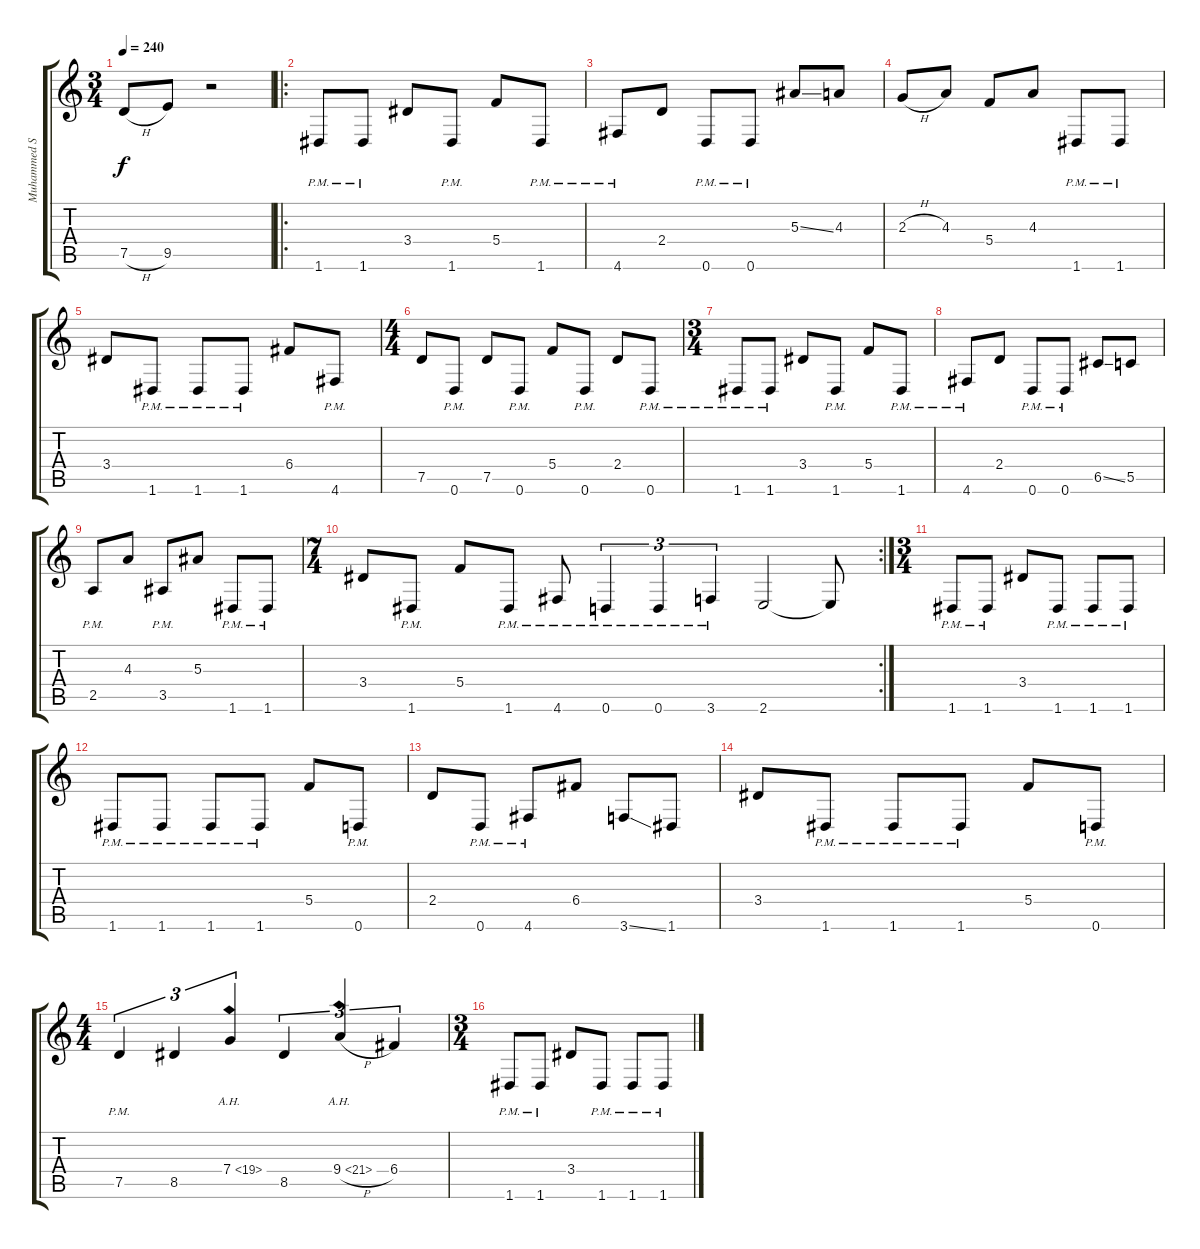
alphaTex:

\track ("Muhammed Suicmez" "Muhammed S") {instrument distortionguitar}
\staff {score tabs}
\tuning (D4 A3 F3 C3 G2 D2) {hide}
\ts (3 4)
\tempo 240
\clef g2
\ks c
7.5{h}.8{dy f} 9.5.8 r.2 |
\ro
1.6{pm}.8 1.6{pm}.8 3.4.8 1.6{pm}.8 5.4.8 1.6{pm}.8 |
4.6{pm}.8 2.4.8 0.6{pm}.8 0.6{pm}.8 5.3{ss}.8 4.3.8 |
2.3{h}.8 4.3.8 5.4.8 4.3.8 1.6{pm}.8 1.6{pm}.8 |
3.4.8 1.6{pm}.8 1.6{pm}.8 1.6{pm}.8 6.4.8 4.6{pm}.8 |
\ts (4 4)
7.5.8 0.6{pm}.8 7.5.8 0.6{pm}.8 5.4.8 0.6{pm}.8 2.4.8 0.6{pm}.8 |
\ts (3 4)
1.6{pm}.8 1.6{pm}.8 3.4.8 1.6{pm}.8 5.4.8 1.6{pm}.8 |
4.6{pm}.8 2.4.8 0.6{pm}.8 0.6{pm}.8 6.5{ss}.8 5.5.8 |
2.5{pm}.8 4.3.8 3.5{pm}.8 5.3.8 1.6{pm}.8 1.6{pm}.8 |
\rc 2
\ts (7 4)
3.4.8 1.6{pm}.8 5.4.8 1.6{pm}.8 4.6{pm}.8 0.6{pm}.4{tu (3 2)} 0.6{pm}.4{tu (3 2)} 3.6{pm}.4{tu (3 2)} 2.6.2 2.6{t}.8 |
\ts (3 4)
1.6{pm}.8 1.6{pm}.8 3.4.8 1.6{pm}.8 1.6{pm}.8 1.6{pm}.8 |
1.6{pm}.8 1.6{pm}.8 1.6{pm}.8 1.6{pm}.8 5.4.8 0.6{pm}.8 |
2.4.8 0.6{pm}.8 4.6{pm}.8 6.4.8 3.6{ss}.8 1.6.8 |
3.4.8 1.6{pm}.8 1.6{pm}.8 1.6{pm}.8 5.4.8 0.6{pm}.8 |
\ts (4 4)
7.5{pm}.4{tu (3 2)} 8.5.4{tu (3 2)} 7.4{ah 12}.4{tu (3 2)} 8.5.4{tu (3 2)} 9.4{ah 12 h}.4{tu (3 2)} 6.4.4{tu (3 2)} |
\ts (3 4)
1.6{pm}.8 1.6{pm}.8 3.4.8 1.6{pm}.8 1.6{pm}.8 1.6{pm}.8
